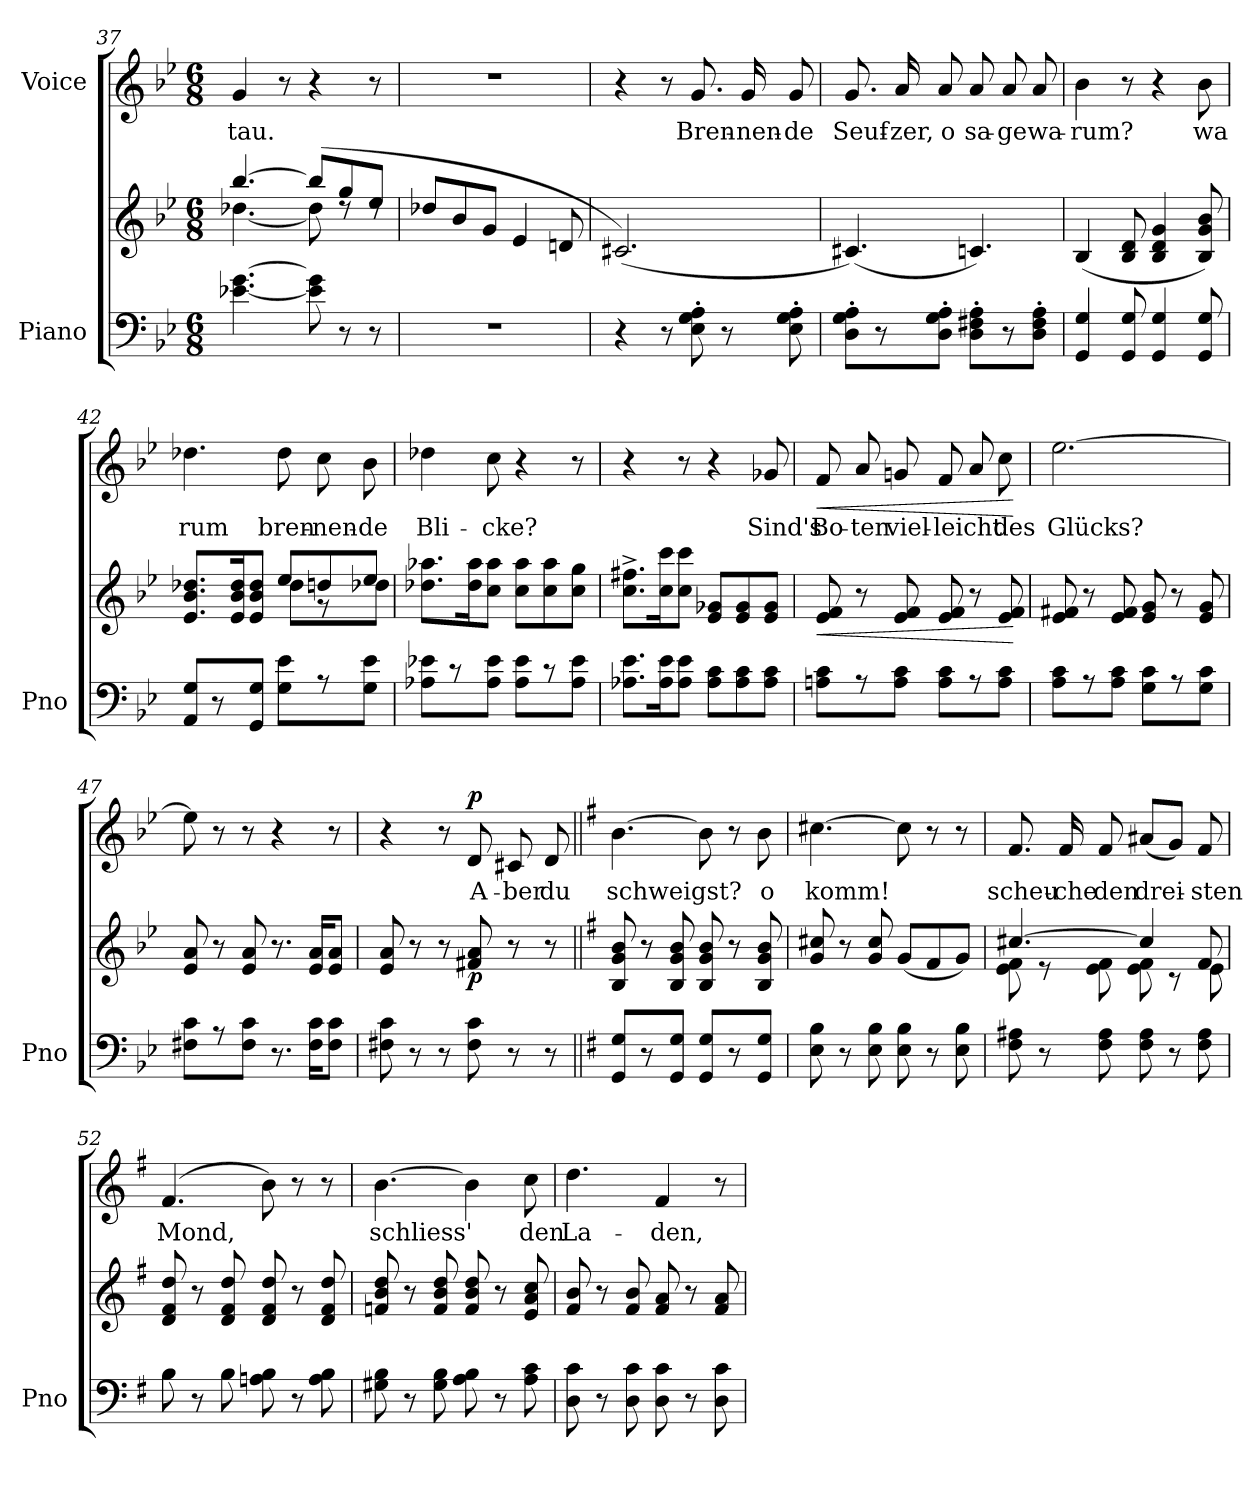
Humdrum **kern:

**kern	**kern	**dynam	**kern	**text	**dynam
*part2	*part2	*part2	*part1	*part1	*part1
*staff3	*staff2	*staff2/3	*staff1	*staff1	*staff1
*I"Piano	*	*	*I"Voice	*	*
*I'Pno	*	*	*	*	*
*clefF4	*clefG2	*	*clefG2	*	*
*k[b-e-]	*k[b-e-]	*	*k[b-e-]	*	*
*M6/8	*M6/8	*	*M6/8	*	*
=37	=37	=37	=37	=37	=37
*	*^	*	*	*	*
!	!	!	!	!	!LO:LY:b	!
[4.e-X\ [4.g\	[4.bb-/	[4.dd-X\	.	4g/	-tau.	.
.	.	.	.	8r	.	.
8e-\] 8g\]	(>8bb-/L]	8dd-\]	.	4r	.	.
8r	8gg/	8rdd	.	.	.	.
8r	8ee-/J	8rdd	.	8r	.	.
*	*v	*v	*	*	*	*
=38	=38	=38	=38	=38	=38
2.r	8dd-X/L	.	2.r	.	.
.	8b-/	.	.	.	.
.	8g/J	.	.	.	.
.	4e-/	.	.	.	.
.	8dn/	.	.	.	.
=39	=39	=39	=39	=39	=39
4r	(<2.c#X/)	.	4r	.	.
8r	.	.	8r	.	.
!	!	!	!	!LO:LY:b	!
8E-\' 8G\' 8A\'	.	.	8.g/	Bren-	.
8r	.	.	.	.	.
!	!	!	!	!LO:LY:b	!
.	.	.	16g/	-nen-	.
!	!	!	!	!LO:LY:b	!
8E-\' 8G\' 8A\'	.	.	8g/	-de	.
!!LO:LB:g=z
=40	=40	=40	=40	=40	=40
!	!	!	!	!LO:LY:b	!
8D\' 8G\' 8A\'L	(<4.c#X/)	.	8.g/	Seuf-	.
8r	.	.	.	.	.
!	!	!	!	!LO:LY:b	!
.	.	.	16a/	-zer,	.
!	!	!	!	!LO:LY:b	!
8D\' 8G\' 8A\'J	.	.	8a/	o	.
!	!	!	!	!LO:LY:b	!
8D\' 8F#X\' 8A\'L	4.cn/)	.	8a/	sa-	.
!	!	!	!	!LO:LY:b	!
8r	.	.	8a/	-ge	.
!	!	!	!	!LO:LY:b	!
8D\' 8F#\' 8A\'J	.	.	8a/	wa-	.
=41	=41	=41	=41	=41	=41
!	!	!	!	!LO:LY:b	!
4GG/ 4G/	(>4B-/	.	4b-\	-rum?	.
8GG/ 8G/	8B-/ 8d/	.	8r	.	.
4GG/ 4G/	4B-/ 4d/ 4g/	.	4r	.	.
!	!	!	!	!LO:LY:b	!
8GG/ 8G/	8B-/ 8g/ 8b-/)	.	8b-\	wa	.
=42	=42	=42	=42	=42	=42
*	*^	*	*	*	*
!	!	!	!	!	!LO:LY:b	!
8AA/ 8G/L	8.e-/ 8.b-/ 8.dd-X/L	4.ryy	.	4.dd-X\	-rum	.
8r	.	.	.	.	.	.
.	16e-/ 16b-/ 16dd-/K	.	.	.	.	.
8GG/ 8G/J	8e-/ 8b-/ 8dd-/J	.	.	.	.	.
!	!	!	!	!	!LO:LY:b	!
8G\ 8e-\L	8ee-/L	8dd-\L	.	8dd-\	bren-	.
!	!	!	!	!	!LO:LY:b	!
8r	8ddn/	8r	.	8cc\	-nen-	.
!	!	!	!	!	!LO:LY:b	!
8G\ 8e-\J	8ee-/J	8dd-X\J	.	8b-\	-de	.
=43	=43	=43	=43	=43	=43	=43
!	!	!	!	!	!LO:LY:b	!
*	*v	*v	*	*	*	*
8A-X\ 8e-X\L	8.dd-X\ 8.aa-X\L	.	4dd-X\	Bli-	.
8r	.	.	.	.	.
.	16dd-\ 16aa-\K	.	.	.	.
!	!	!	!	!LO:LY:b	!
8A-\ 8e-\J	8cc\ 8aa-\J	.	8cc\	cke?	.
8A-\ 8e-\L	8cc\ 8aa-\L	.	4r	.	.
8r	8cc\ 8aa-\	.	.	.	.
8A-\ 8e-\J	8cc\ 8gg\J	.	8r	.	.
!!LO:PB:g=z
=44	=44	=44	=44	=44	=44
8.A-X\ 8.e-\L	8.cc\^ 8.ff#X\^L	.	4r	.	.
16A-\ 16e-\K	16cc\ 16ccc\K	.	.	.	.
8A-\ 8e-\J	8cc\ 8ccc\J	.	8r	.	.
8A-\ 8c\L	8e-/ 8g-X/L	.	4r	.	.
8A-\ 8c\	8e-/ 8g-/	.	.	.	.
!	!	!	!	!LO:LY:b	!
8A-\ 8c\J	8e-/ 8g-/J	.	8g-X/	Sind's	.
=45	=45	=45	=45	=45	=45
!	!	!LO:HP:b	!	!LO:LY:b	!LO:HP:b
8An\ 8c\L	8e-/ 8f/	<	8f/	Bo-	<
!	!	!	!	!LO:LY:b	!
8r	8r	.	8a/	-ten	.
!	!	!	!	!LO:LY:b	!
8A\ 8c\J	8e-/ 8f/	.	8gn/	viel-	.
!	!	!	!	!LO:LY:b	!
8A\ 8c\L	8e-/ 8f/	.	8f/	-leicht	.
8r	8r	.	8a/	.	.
!	!	!	!	!LO:LY:b	!
8A\ 8c\J	8e-/ 8f/	.	8cc\	des	.
.	.	[	.	.	[
=46	=46	=46	=46	=46	=46
!	!	!	!	!LO:LY:b	!
8A\ 8c\L	8e-/ 8f#X/	.	[2.ee-\	Glücks?	.
8r	8r	.	.	.	.
8A\ 8c\J	8e-/ 8f#/	.	.	.	.
8G\ 8c\L	8e-/ 8g/	.	.	.	.
8r	8r	.	.	.	.
8G\ 8c\J	8e-/ 8g/	.	.	.	.
=47	=47	=47	=47	=47	=47
8F#X\ 8c\L	8e-/ 8a/	.	8ee-\]	.	.
8r	8r	.	8r	.	.
8F#\ 8c\J	8e-/ 8a/	.	8r	.	.
8.r	8.r	.	4r	.	.
16F#\ 16c\KL	16e-/ 16a/KL	.	.	.	.
8F#\ 8c\J	8e-/ 8a/J	.	8r	.	.
=48	=48	=48	=48	=48	=48
8F#X\ 8c\	8e-/ 8a/	.	4r	.	.
8r	8r	.	.	.	.
8r	8r	.	8r	.	.
!	!	!LO:DY:b	!	!LO:LY:b	!LO:DY:a
8F#\ 8c\	8f#X/ 8a/	p	8d/	A-	p
!	!	!	!	!LO:LY:b	!
8r	8r	.	8c#X/	-ber	.
!	!	!	!	!LO:LY:b	!
8r	8r	.	8d/	-du	.
!!LO:LB:g=z
=49||	=49||	=49||	=49||	=49||	=49||
*k[f#]	*k[f#]	*	*k[f#]	*	*
!	!	!	!	!LO:LY:b	!
8GG/ 8G/L	8B/ 8g/ 8b/	.	[4.b\	schweigst?	.
8r	8r	.	.	.	.
8GG/ 8G/J	8B/ 8g/ 8b/	.	.	.	.
8GG/ 8G/L	8B/ 8g/ 8b/	.	8b\]	.	.
8r	8r	.	8r	.	.
!	!	!	!	!LO:LY:b	!
8GG/ 8G/J	8B/ 8g/ 8b/	.	8b\	o	.
=50	=50	=50	=50	=50	=50
!	!	!	!	!LO:LY:b	!
8E\ 8B\	8g/ 8cc#X/	.	[4.cc#X\	komm!	.
8r	8r	.	.	.	.
8E\ 8B\	8g/ 8cc#/	.	.	.	.
8E\ 8B\	(<8g/L	.	8cc#\]	.	.
8r	8f#/	.	8r	.	.
8E\ 8B\	8g/J)	.	8r	.	.
=51	=51	=51	=51	=51	=51
*	*^	*	*	*	*
!	!	!	!	!	!LO:LY:b	!
8F#\ 8A#X\	[4.cc#X/	8e\ 8f#\	.	8.f#/	scheu-	.
8r	.	8r	.	.	.	.
!	!	!	!	!	!LO:LY:b	!
.	.	.	.	16f#/	-che	.
!	!	!	!	!	!LO:LY:b	!
8F#\ 8A#\	.	8e\ 8f#\	.	8f#/	den	.
!	!	!	!	!	!LO:LY:b	!
8F#\ 8A#\	4cc#/]	8e\ 8f#\	.	(<8a#X/L	drei-	.
8r	.	8r	.	8g/J)	.	.
!	!	!	!	!	!LO:LY:b	!
8F#\ 8A#\	8f#/	8e\	.	8f#/	sten	.
=52	=52	=52	=52	=52	=52	=52
!	!	!	!	!	!LO:LY:b	!
*	*v	*v	*	*	*	*
8B\	8d/ 8f#/ 8dd/	.	(>4.f#/	Mond,	.
8r	8r	.	.	.	.
8B\	8d/ 8f#/ 8dd/	.	.	.	.
8An\ 8B\	8d/ 8f#/ 8dd/	.	8b\)	.	.
8r	8r	.	8r	.	.
8A\ 8B\	8d/ 8f#/ 8dd/	.	8r	.	.
=53	=53	=53	=53	=53	=53
!	!	!	!	!LO:LY:b	!
8G#X\ 8B\	8fn/ 8b/ 8dd/	.	[4.b\	schliess'	.
8r	8r	.	.	.	.
8G#\ 8B\	8f/ 8b/ 8dd/	.	.	.	.
8A\ 8B\	8f/ 8b/ 8dd/	.	4b\]	.	.
8r	8r	.	.	.	.
!	!	!	!	!LO:LY:b	!
8A\ 8c\	8e/ 8a/ 8cc/	.	8cc\	den	.
!!LO:LB:g=z
=54	=54	=54	=54	=54	=54
!	!	!	!	!LO:LY:b	!
8D\ 8c\	8f#/ 8b/	.	4.dd\	La-	.
8r	8r	.	.	.	.
8D\ 8c\	8f#/ 8b/	.	.	.	.
!	!	!	!	!LO:LY:b	!
8D\ 8c\	8f#/ 8a/	.	4f#/	-den,	.
8r	8r	.	.	.	.
8D\ 8c\	8f#/ 8a/	.	8r	.	.
=	=	=	=	=	=
*-	*-	*-	*-	*-	*-
